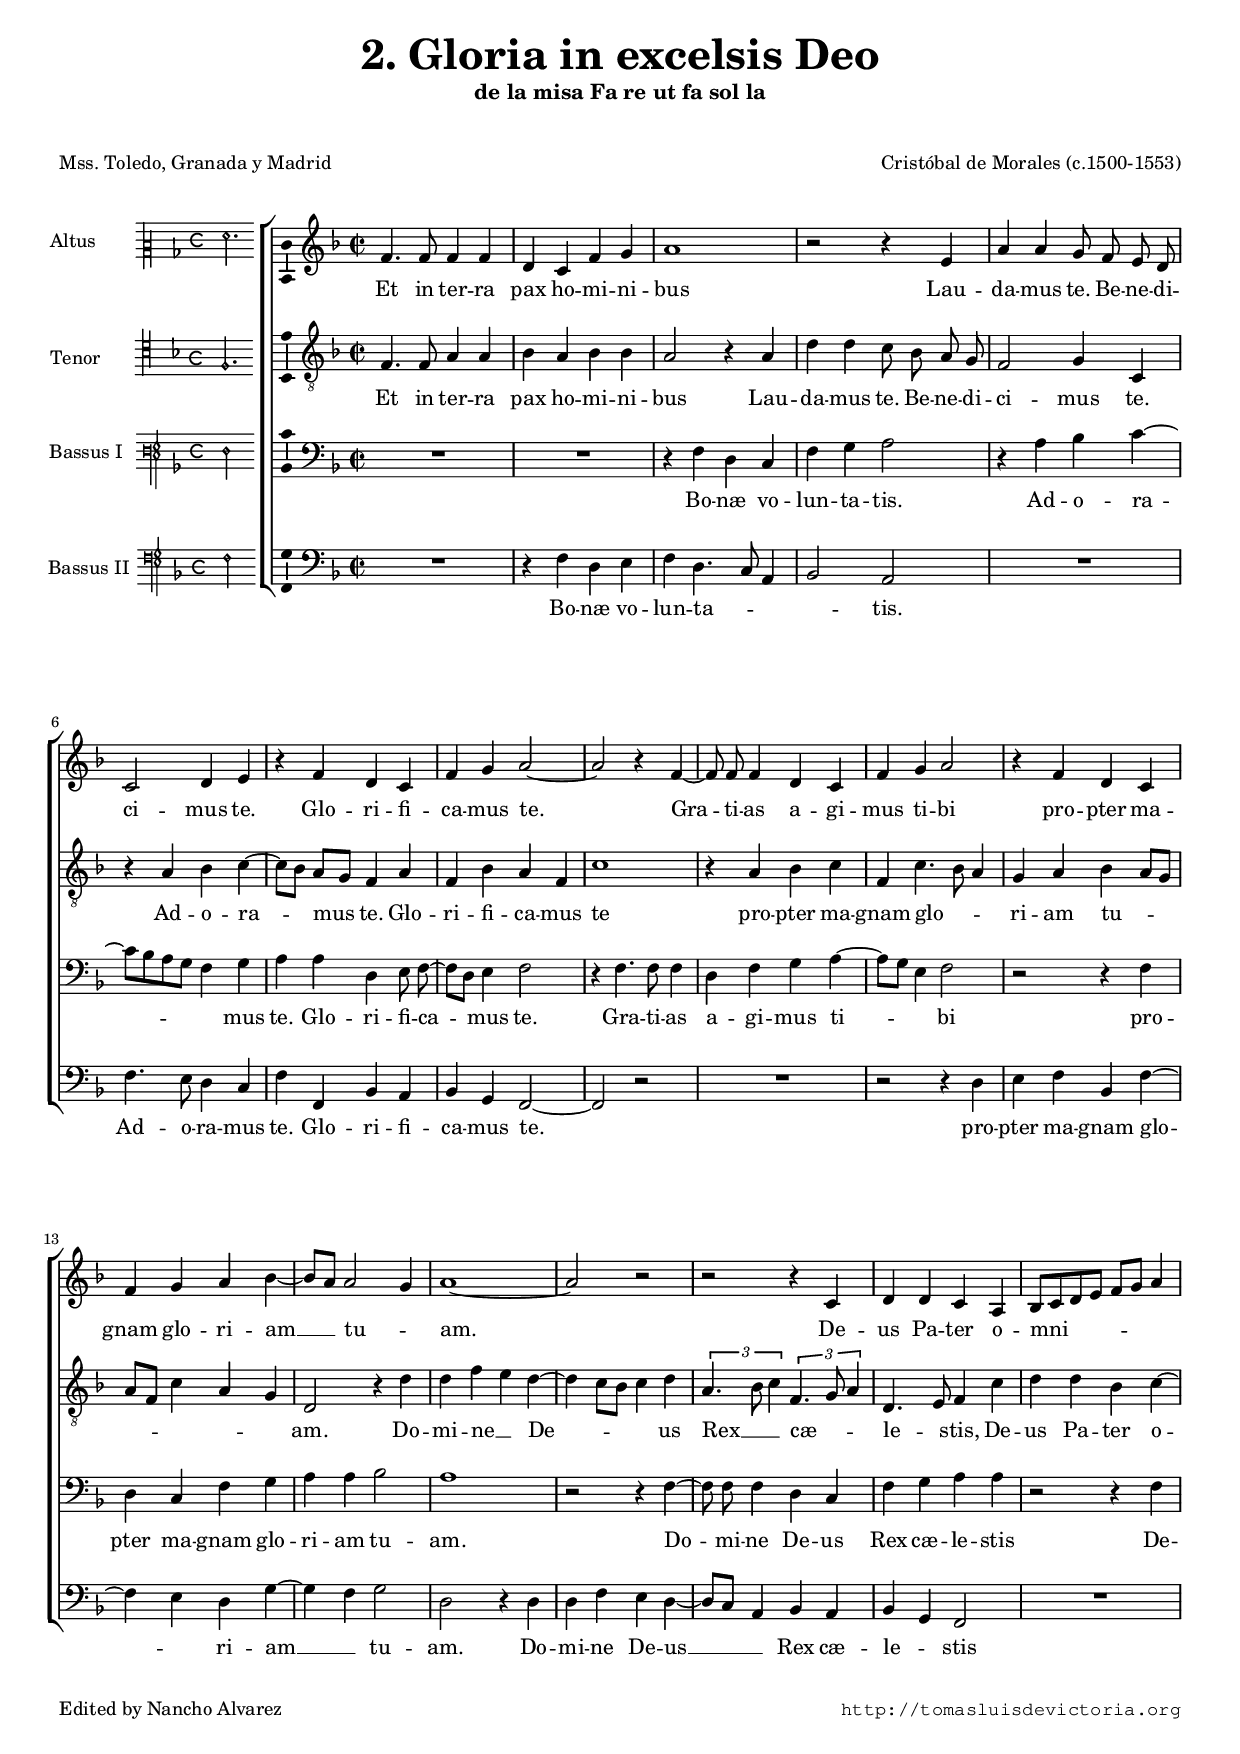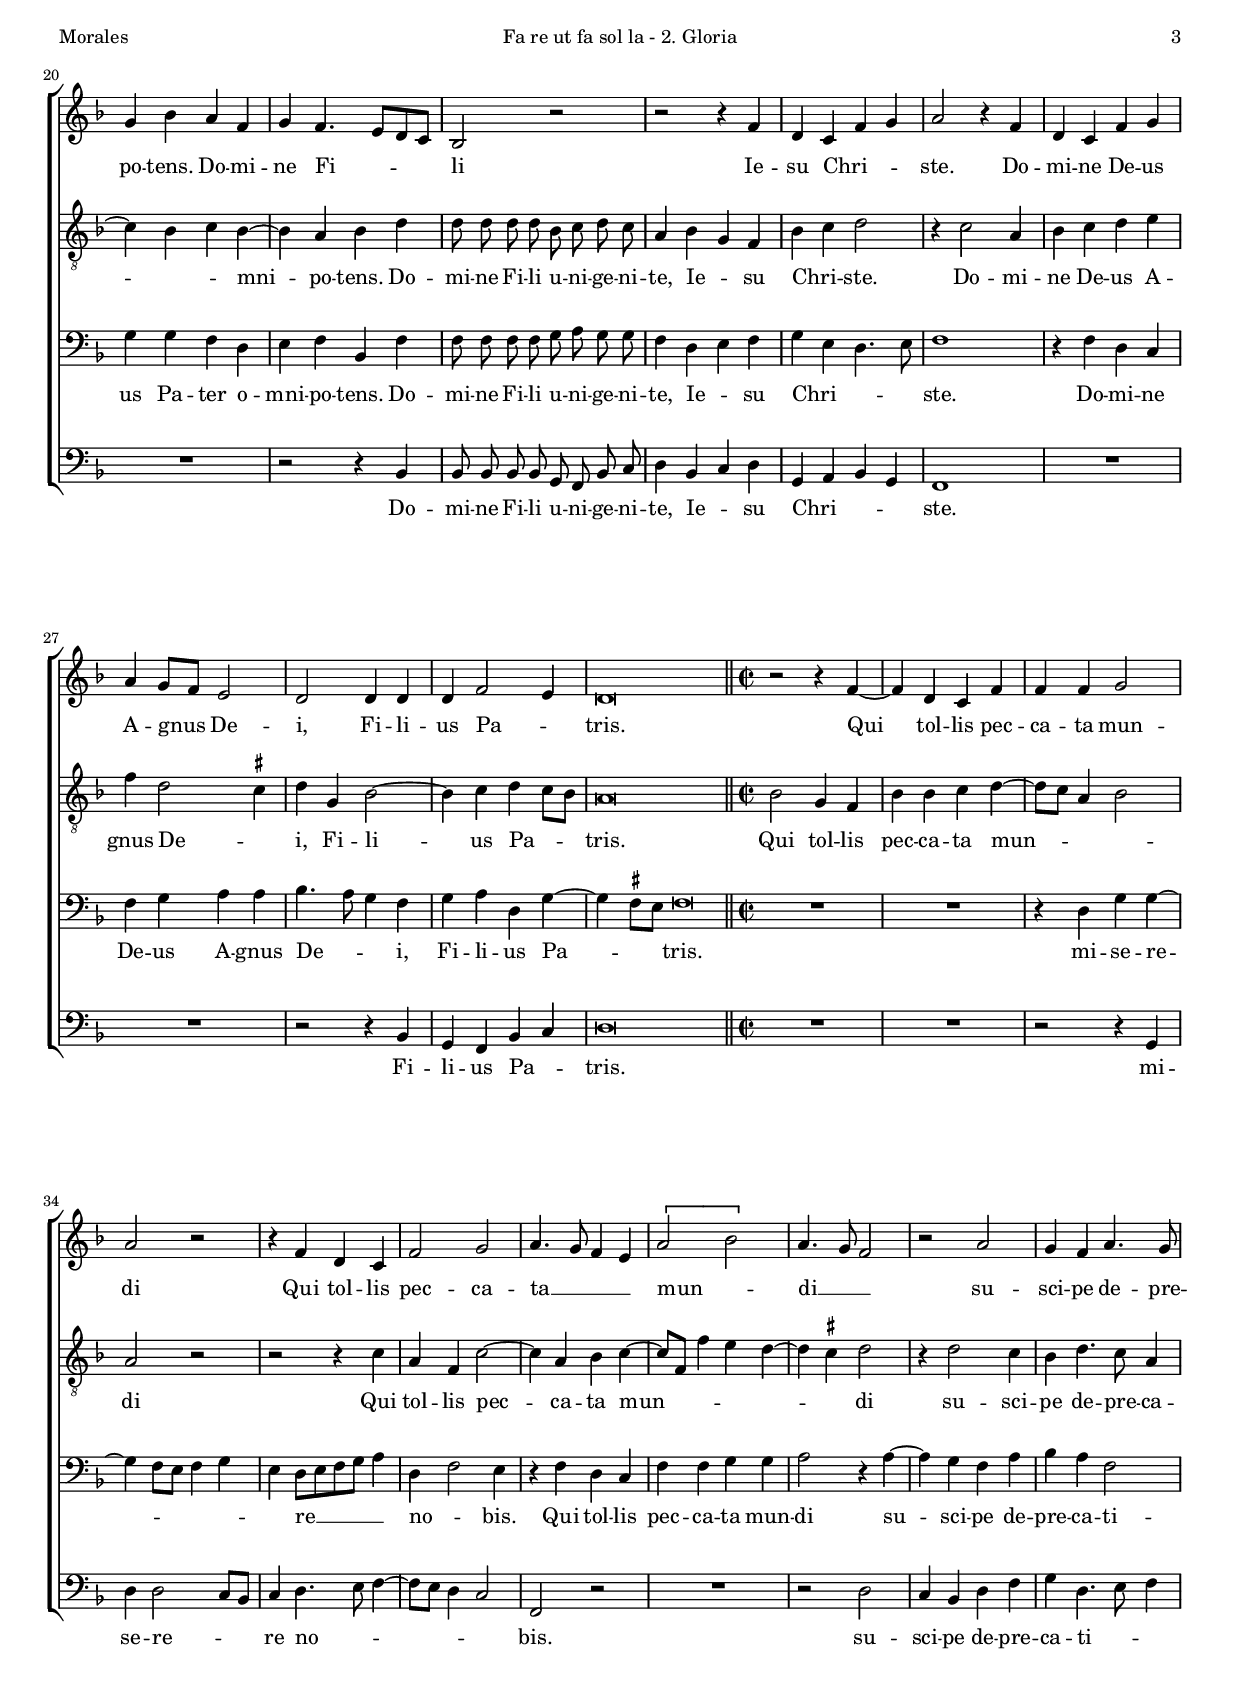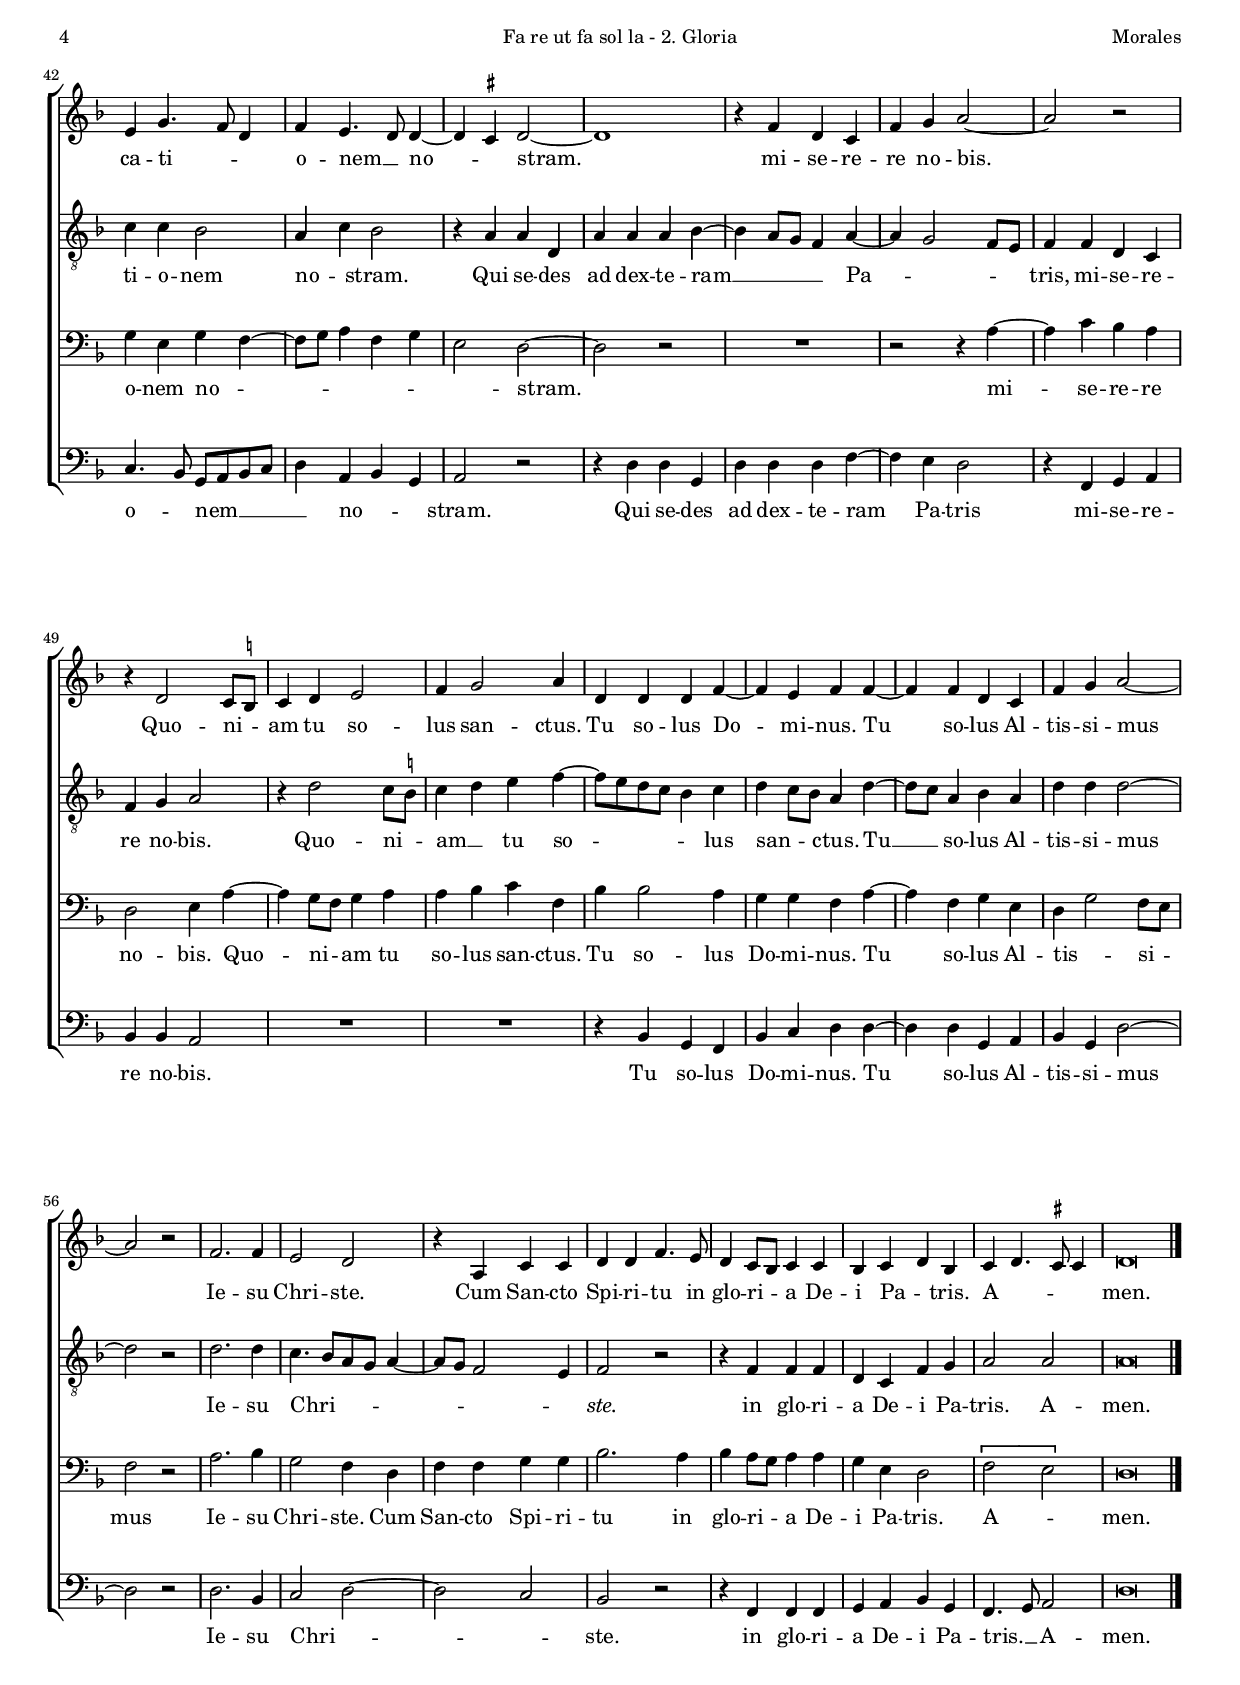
\version "2.18.0"

#(set-default-paper-size "a4")
#(set-global-staff-size 16.4)
#(ly:set-option 'point-and-click #f)
%mobile -s15.5 -i3.4

italicas=\override LyricText.font-shape = #'italic
rectas=\override LyricText.font-shape = #'upright
ss=\once \set suggestAccidentals = ##t
incipitwidth = 20

htitle="Fa re ut fa sol la - 2. Gloria"
hcomposer="Morales"

\header {
	title=\markup{\fontsize #3 "2. Gloria in excelsis Deo"}
	subtitle="de la misa Fa re ut fa sol la"
	subsubtitle=\markup{\column{" " " "}}
	composer="Cristóbal de Morales (c.1500-1553)"
        pdfauthor=\composer
	%opus="(-)"
	poet=\markup{\fontsize #0 "Mss. Toledo, Granada y Madrid"} 
	% Toledo. Catedral, Mss 28, segun indice "misa cortilla de morales"
	% Granada. Capilla Real
	% Madrid. Medinaceli Ms. 607
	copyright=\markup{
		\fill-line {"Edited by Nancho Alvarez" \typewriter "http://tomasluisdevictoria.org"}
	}
%	tagline=""
}

global={\key f \major \time 2/2 \skip 1*30 \bar "||" %\break
	\override Score.TimeSignature.break-visibility = #'#(#f #t #t)
			\time 2/2 \skip 1*34 \bar "|."
}


cantus=\relative c'{
	f4. f8 f4 f
	d c f g
	a1
	r2 r4 e
	a a g8 \noBeam f \noBeam e \noBeam d
	c2 d4 e
	r4 f d c
	f g a2 ~
	a r4 f ~
	f8 \noBeam f f4 d c
	f g a2
	r4 f d c
	f4 g a bes ~
	bes8 a a2 g4
	a1 ~
	a2 r
	r2 r4 c,
	d d c a
	bes8 c d e f g a4
	g4 bes a f
	g f4. e8 d c
	bes2 r
	r2 r4 f'
	d c f g
	a2 r4 f
	d c f g
	a g8 f e2
	d d4 d 
	d f2 e4
	d\breve*1/2
	r2 r4 f ~
	f d c f
	f f g2
	a r
	r4 f d c
	f2 g
	a4. g8 f4 e
	\[a2 bes\]
	a4. g8 f2
	r2 a
	g4 f a4. g8
	e4 g4. f8 d4
	f e4. d8 d4 ~
	d \ss cis4 d2 ~
	d1
	r4 f d c
	f g a2 ~
	a r
	r4 d,2 c8 \ss b
	c4 d e2
	f4 g2 a4
	d, d d f ~
	f e f f ~
	f f d c
	f g a2 ~
	a r 
	f2. f4
	e2 d
	r4 a c c
	d d f4. e8
	d4 c8 bes c4 c
	bes c d bes
	c d4. \ss cis8 cis4
	d\breve*1/2
}

altus=\relative c{
	f4. f8 a4 a
	bes a bes bes
	a2 r4 a
	d d c8 \noBeam bes \noBeam a \noBeam g
	f2 g4 c,
	r4 a' bes c ~
	c8[ bes] a[ g] f4 a
	f4 bes a f
	c'1
	r4 a bes c
	f, c'4. bes8 a4
	g a bes a8 g
	a8 f c'4 a g
	d2 r4 d'
	d f e d ~
	d c8 bes c4 d
	\tupletUp
	\tuplet 3/2{a4. bes8 c4} \tuplet 3/2{f,4. g8 a4}
	d,4. e8 f4 c'
	d d bes c ~
	c bes c bes ~
	bes a bes d
	\set Score.autoBeaming = ##f
	d8 d d d bes c d c
	\set Score.autoBeaming = ##t
	a4 bes g f
	bes c d2
	r4 c2 a4bes4 c d e
	f d2 \ss cis4
	d g, bes2 ~
	bes4 c d c8 bes
	a\breve*1/2
	bes2 g4 f
	bes bes c d ~
	d8 c a4 bes2
	a r
	r r4 c
	a f c'2 ~
	c4 a bes c ~
	c8 f, f'4 e d ~
	d \ss cis4 d2
	r4 d2 c4
	bes4 d4. c8 a4
	c c bes2
	a4 c bes2
	r4 a a d,
	a' a a bes ~
	bes a8 g f4 a ~
	a g2 f8 e
	f4 f d c
	f g a2
	r4 d2 c8 \ss b
	c4 d e f ~
	f8 e d c bes4 c
	d c8 bes a4 d ~
	d8 c a4 bes a
	d d d2 ~
	d r
	d2. d4
	c4. bes8[ a g] a4 ~
	a8 g f2 e4
	f2 r
	r4 f f f
	d c f g
	a2 a 
	a\breve*1/2
}

tenor=\relative c{
	R1*2
	r4 f d c
	f4 g a2
	r4 a bes c ~
	c8 bes a g f4 g
	a a d, e8 \noBeam f ~
	f8 d e4 f2
	r4 f4. f8 f4
	d f g a ~
	a8 g e4 f2
	r2 r4 f
	d4 c f g
	a a bes2
	a1
	r2 r4 f ~
	f8 \noBeam f f4 d c
	f4 g a a
	r2 r4 f
	g g f d
	e f bes, f'
	f8 f f f g a g g
	f4 d e f
	g e d4. e8
	f1
	r4 f d c
	f g a a
	bes4. a8 g4 f 
	g a d, g ~
	g \ss fis8 e fis\breve*1/4
	R1*2
	r4 d g g ~
	g f8 e f4 g
	e d8[ e f g] a4
	d,4 f2 e4
	r4 f d c
	f f g g
	a2 r4 a ~
	a g f a
	bes a f2
	g4 e g f ~
	f8 g a4 f g
	e2 d ~
	d r
	R1
	r2 r4 a' ~
	a c bes a
	d,2 e4 a ~
	a g8 f g4 a
	a4 bes c f,
	bes4 bes2 a4
	g g f a ~
	a f g e
	d g2 f8 e
	f2 r
	a2. bes4
	g2 f4 d
	f f g g
	bes2. a4
	bes a8 g a4 a
	g e d2
	\[f2 e\]
	d\breve*1/2
}

bassus=\relative c{
	R1
	r4 f d e
	f d4. c8 a4
	bes2 a
	R1
	f'4. e8 d4 c
	f f, bes a
	bes g f2 ~
	f r
	R1
	r2 r4 d'
	e f bes, f' ~
	f4 e d g ~
	g f g2
	d r4 d 
	d f e d ~
	d8 c a4 bes a
	bes g f2
	R1*2
	r2 r4 bes
	bes8 bes bes bes g f bes c
	d4 bes c d
	g, a bes g
	f1
	R1*2
	r2 r4 bes
	g f bes c
	d\breve*1/2
	R1*2 
	r2 r4 g,
	d' d2 c8 bes
	c4 d4. e8 f4 ~
	f8 e d4 c2
	f,2 r
	R1
	r2 d'
	c4 bes d f
	g d4. e8 f4
	c4. bes8 g a bes c
	d4 a bes g
	a2 r
	r4 d d g,
	d' d d f ~
	f e d2
	r4 f, g a
	bes bes a2
	R1*2
	r4 bes g f
	bes c d d ~
	d d g, a
	bes g d'2 ~
	d r
	d2. bes4
	c2 d ~
	d c
	bes r
	r4 f f f 
	g a bes g
	f4. g8 a2
	d\breve*1/2
}

textocantus=\lyricmode{
Et in ter -- ra pax ho -- mi -- ni -- bus
Lau -- da -- mus te.
Be -- ne -- di -- ci -- mus te.
Glo -- ri -- fi -- ca -- mus te.
Gra -- ti -- as a -- gi -- mus ti -- bi
pro -- pter ma -- gnam glo -- ri -- am __ _ tu -- _ am.
De -- us Pa -- ter o -- mni -- _ _ _ _ _ _ po -- tens.
Do -- mi -- ne Fi -- _ _ _ li
Ie -- su Chri -- _ _ ste.
Do -- mi -- ne De -- us A -- gnus _ De -- i,
Fi -- li -- us Pa -- _ tris.
Qui tol -- lis pec -- ca -- ta mun -- di
Qui tol -- lis pec -- ca -- ta __ _ _ _ mun -- _ di __ _ _ 
su -- sci -- pe de -- pre -- ca -- ti -- _ _ o -- nem __ _ no -- _ stram.
mi -- se -- re -- re no -- bis.
Quo -- ni -- _ am tu so -- lus san -- ctus.
Tu so -- lus Do -- mi -- nus.
Tu so -- lus Al -- tis -- si -- mus
Ie -- su Chri -- ste.
Cum San -- cto Spi -- ri -- tu in glo -- ri -- _ a De -- i Pa -- _ tris.
A -- _ _ _ men.
}

textoaltus=\lyricmode{
Et in ter -- ra pax ho -- mi -- ni -- bus
Lau -- da -- mus te.
Be -- ne -- di -- ci -- mus te.
Ad -- o -- ra -- _ mus _ te.
Glo -- ri -- fi -- ca -- mus te
pro -- pter ma -- gnam glo -- _ _ ri -- am tu -- _ _ _ _ _ _ _ am.
Do -- mi -- ne __ _ De -- _ _ _ us Rex __ _ _ cæ -- _ _ le -- _ stis,
De -- us Pa -- ter o -- _ _ mni -- po -- tens.
Do -- mi -- ne Fi -- li u -- ni -- ge -- ni -- te,
Ie -- _ su Chri -- _ ste.
Do -- mi -- ne De -- us A -- gnus De -- _ i,
Fi -- li -- us Pa -- _ _ tris.
Qui tol -- lis pec -- ca -- ta mun -- _ _ _ di
Qui tol -- lis pec -- ca -- ta mun -- _ _ _ _ _ di
su -- sci -- pe de -- pre -- ca -- ti -- o -- nem no -- _ stram.
Qui se -- des ad dex -- te -- ram __ _ _ _ Pa -- _ _ _ tris,
mi -- se -- re -- re no -- bis.
Quo -- ni -- _ am __ _ tu so -- _ _ _ _ lus san -- _ _ ctus.
Tu __ _ so -- lus Al -- tis -- si -- mus
Ie -- su 
Chri -- _ _ _ _ _ _ _ \italicas ste.
%Chri -- _ _ _ ste, __ _ \italicas Chri -- _ ste.
\rectas 
in glo -- ri -- a De -- i Pa -- tris. A -- men.
}

textotenor=\lyricmode{
Bo -- næ vo -- lun -- ta -- tis.
Ad -- o -- ra -- _ _ _ _ mus te.
Glo -- ri -- fi -- ca -- _ mus te.
Gra -- ti -- as a -- gi -- mus ti -- _ _ bi
pro -- pter ma -- gnam glo -- ri -- am tu -- am.
Do -- mi -- ne De -- us Rex cæ -- le -- stis
De -- us Pa -- ter o -- mni -- po -- tens.
Do -- mi -- ne Fi -- li u -- ni -- ge -- ni -- te,
Ie -- _ su Chri -- _ _ _ ste.
Do -- mi -- ne De -- us A -- gnus De -- _ _ i,
Fi -- li -- us Pa -- _ _ tris.
mi -- se -- re -- _ _ _ _ _ re __ _ _ _ _ no -- _ bis.
Qui tol -- lis pec -- ca -- ta mun -- di
su -- sci -- pe de -- pre -- ca -- ti -- o -- nem no -- _ _ _ _ _ _ stram.
mi -- se -- re -- re no -- bis.
Quo -- ni -- _ am tu so -- lus san -- ctus.
Tu so -- lus Do -- mi -- nus.
Tu so -- lus Al -- tis -- _ si -- _ mus
Ie -- su Chri -- ste.
Cum San -- cto Spi -- ri -- tu in glo -- ri -- _ a De -- i Pa -- tris.
A -- _ men.
}

textobassus=\lyricmode{
Bo -- næ vo -- lun -- ta -- _ _ _ tis.
Ad -- o -- ra -- mus te.
Glo -- ri -- fi -- ca -- mus te.
pro -- pter ma -- gnam glo -- _ ri -- am __ _ tu -- am.
Do -- mi -- ne De -- us __ _ _ Rex cæ -- le -- _ stis
Do -- mi -- ne Fi -- li u -- ni -- ge -- ni -- te,
Ie -- _ su Chri -- _ _ _ ste.
Fi -- li -- us Pa -- _ tris.
mi -- se -- re -- _ _ re no -- _ _ _ _ _ bis.
su -- sci -- pe de -- pre -- ca -- ti -- _ _ o -- _ nem __ _ _ _ _ no -- _ _ stram.
Qui se -- des ad dex -- te -- ram Pa -- tris
mi -- se -- re -- re no -- bis.
Tu so -- lus Do -- mi -- nus.
Tu so -- lus Al -- tis -- si -- mus
Ie -- su Chri -- _ _ ste.
in glo -- ri -- a De -- i Pa -- tris. __ _ A -- men.
}


incipitcantus=\markup{
	\score{
		{ 
		\set Staff.instrumentName="Altus       "
		\override NoteHead.style = #'neomensural
		\override Staff.TimeSignature.style = #'neomensural
		\cadenzaOn 
		\clef "petrucci-c2"
		\key f \major
		\time 4/4
		f'2.
		} 
	\layout { line-width=\incipitwidth indent = 0 }
	}
}

incipitaltus=\markup{
	\score{
		{ 
		\set Staff.instrumentName="Tenor      "
		\override NoteHead.style = #'neomensural 
		\override Staff.TimeSignature.style = #'neomensural
		\cadenzaOn 
		\clef "petrucci-c4"
		\key f \major
		\time 4/4
		f2.
		} 
	\layout { line-width=\incipitwidth indent = 0 }
	}
}


incipittenor=\markup{
	\score{
		{ 
		\set Staff.instrumentName="Bassus I  "
		\override NoteHead.style = #'neomensural 
		\override Staff.TimeSignature.style = #'neomensural
		\cadenzaOn 
		\clef "petrucci-f3"
		\key f \major
		\time 4/4
		f2
		} 
	\layout { line-width=\incipitwidth indent=0 }
	}
}

incipitbassus=\markup{
	\score{
		{ 
		\set Staff.instrumentName="Bassus II "
		\override NoteHead.style = #'neomensural
		\override Staff.TimeSignature.style = #'neomensural
		\cadenzaOn 
		\clef "petrucci-f4"
		\key f \major
		\time 4/4
		f2
		} 
	\layout { line-width=\incipitwidth indent = 0 }
	}
}


\score {\transpose c' c'{
\new ChoirStaff<<

	\new Staff <<\global
	\new Voice="v1" {
		\set Staff.instrumentName=\incipitcantus
		\clef "treble"
		\cantus }
	\new Lyrics \lyricsto "v1" {\textocantus }
	>>

	\new Staff <<\global
	\new Voice="v2" {
		\set Staff.instrumentName=\incipitaltus
		\clef "G_8"
		\altus }
	\new Lyrics \lyricsto "v2" {\textoaltus }
	>>
	
	\new Staff <<\global
	\new Voice="v3" {
		\set Staff.instrumentName=\incipittenor
		\clef "bass"
		\tenor }
	\new Lyrics \lyricsto "v3" {\textotenor }
	>>

	\new Staff <<\global
	\new Voice="v4" {
		\set Staff.instrumentName=\incipitbassus
		\clef "bass"
		\bassus }
	\new Lyrics \lyricsto "v4" {\textobassus }
	>>
	
>>

	} % transpose

\layout{ 
	\context {\Lyrics 
		\override VerticalAxisGroup.staff-affinity = #UP
		\override VerticalAxisGroup.nonstaff-relatedstaff-spacing =
			#'((basic-distance . 0) (minimum-distance . 0) (padding . 1))
		\override LyricText.font-size = #1.2
		\override LyricHyphen.minimum-distance = #0.5
	}
	\context {\Score 
		\override BarNumber.padding = #2 
	}
	\context {\Voice 
		%melismaBusyProperties = #'()
		%autoBeaming = ##f
	}
	%\context { \Staff \RemoveEmptyStaves }
	\context {\Staff 
		\override VerticalAxisGroup.staff-staff-spacing =
			#'((basic-distance . 11) (minimum-distance . 0) (padding . 1))
		\consists Ambitus_engraver 
		\override LigatureBracket.padding = #1
	}
}

%\midi {}

}


\paper{
	evenHeaderMarkup=\markup  \fill-line { \fromproperty #'page:page-number-string \htitle \hcomposer }
	oddHeaderMarkup= \markup  \fill-line { \on-the-fly #not-first-page \hcomposer \on-the-fly #not-first-page \htitle \on-the-fly #not-first-page \fromproperty #'page:page-number-string }
	%system-count=8
	ragged-last-bottom = ##f
	indent=3.6\cm
	system-system-spacing =
	#'((basic-distance . 20) (minimum-distance . 0) (padding . 5))
	top-system-spacing = % header
	#'((basic-distance . 8) (minimum-distance . 0) (padding . 0))
	last-bottom-spacing = % footer
	#'((basic-distance . 12) (minimum-distance . 0) (padding . 0))
	%top-markup-spacing #'basic-distance = 0
	markup-system-spacing #'basic-distance = 20


first-page-number=2
oddHeaderMarkup=\markup \fill-line {\hcomposer \htitle \fromproperty #'page:page-number-string }
evenHeaderMarkup=\markup \fill-line {\on-the-fly #not-first-page \fromproperty #'page:page-number-string \on-the-fly #not-first-page \htitle \on-the-fly #not-first-page \hcomposer }
}